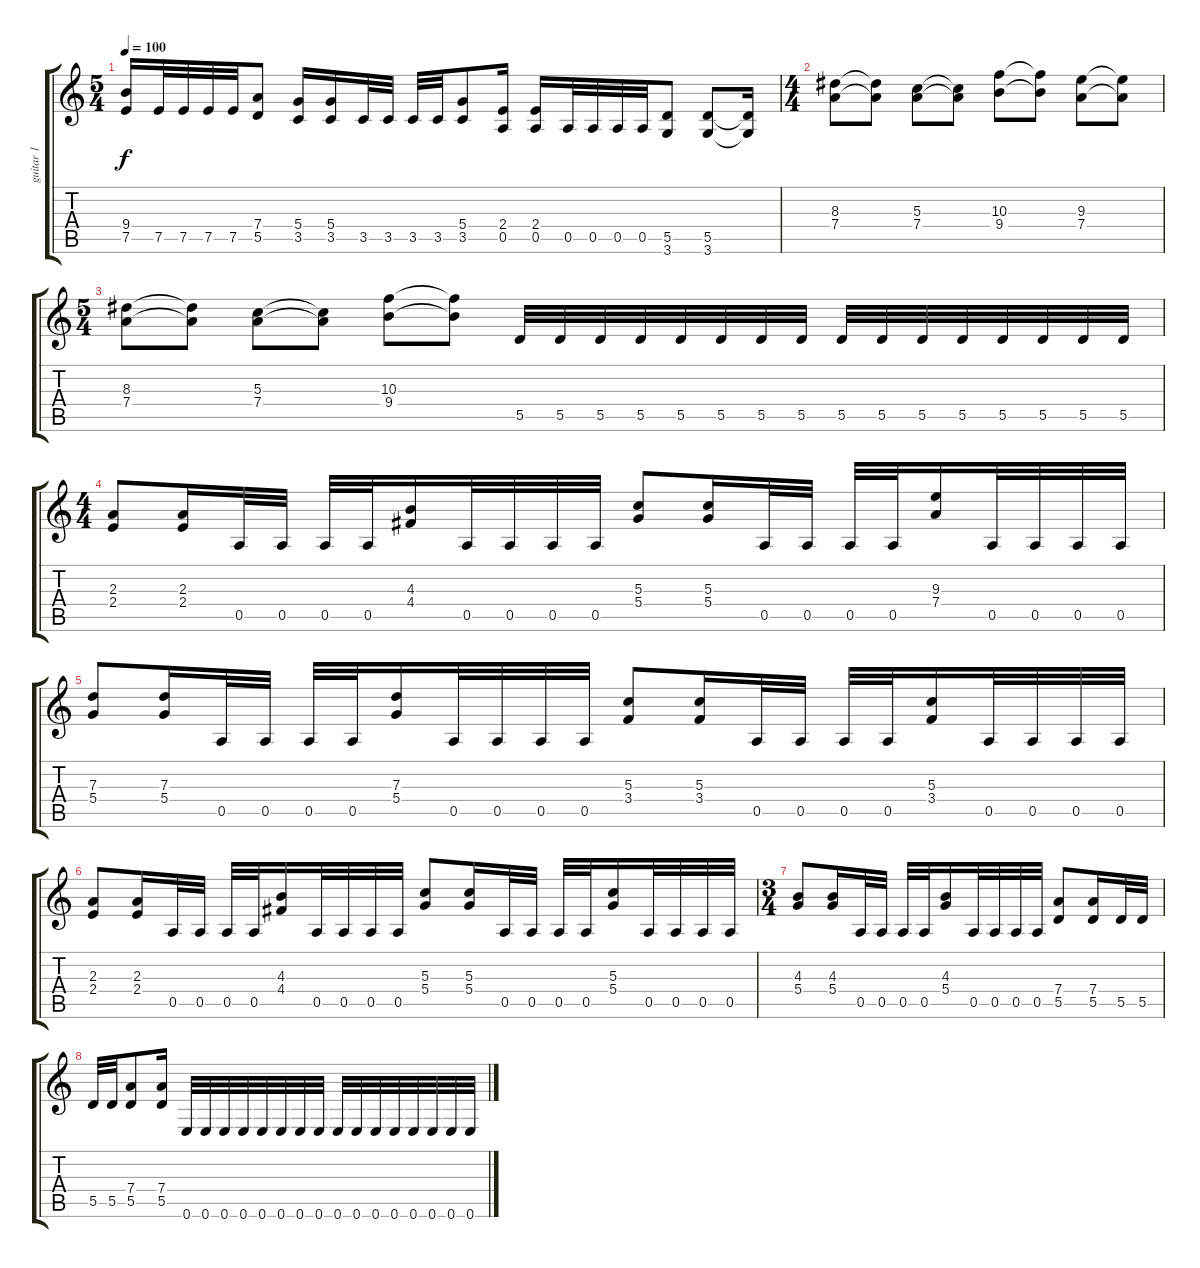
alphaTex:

\track ("guitar 1" "guitar 1") {instrument distortionguitar}
\staff {score tabs}
\tuning (E4 B3 G3 D3 A2 E2) {hide}
\ts (5 4)
\tempo 100
\clef g2
\ks c
(9.4 7.5).16{dy f} 7.5.32 7.5.32 7.5.32 7.5.32 (7.4 5.5).8 (5.4 3.5).16 (5.4 3.5).16 3.5.32 3.5.32 3.5.32 3.5.32 (5.4 3.5).8 (2.4 0.5).16 (2.4 0.5).16 0.5.32 0.5.32 0.5.32 0.5.32 (5.5 3.6).8 (5.5 3.6).8 (5.5{t} 3.6{t}).16 |
\ts (4 4)
(8.3 7.4).8 (8.3{t} 7.4{t}).8 (5.3 7.4).8 (5.3{t} 7.4{t}).8 (10.3 9.4).8 (10.3{t} 9.4{t}).8 (9.3 7.4).8 (9.3{t} 7.4{t}).8 |
\ts (5 4)
(8.3 7.4).8 (8.3{t} 7.4{t}).8 (5.3 7.4).8 (5.3{t} 7.4{t}).8 (10.3 9.4).8 (10.3{t} 9.4{t}).8 5.5.32 5.5.32 5.5.32 5.5.32 5.5.32 5.5.32 5.5.32 5.5.32 5.5.32 5.5.32 5.5.32 5.5.32 5.5.32 5.5.32 5.5.32 5.5.32 |
\ts (4 4)
(2.3 2.4).8 (2.3 2.4).16 0.5.32 0.5.32 0.5.32 0.5.32 (4.3 4.4).16 0.5.32 0.5.32 0.5.32 0.5.32 (5.3 5.4).8 (5.3 5.4).16 0.5.32 0.5.32 0.5.32 0.5.32 (9.3 7.4).16 0.5.32 0.5.32 0.5.32 0.5.32 |
(7.3 5.4).8 (7.3 5.4).16 0.5.32 0.5.32 0.5.32 0.5.32 (7.3 5.4).16 0.5.32 0.5.32 0.5.32 0.5.32 (5.3 3.4).8 (5.3 3.4).16 0.5.32 0.5.32 0.5.32 0.5.32 (5.3 3.4).16 0.5.32 0.5.32 0.5.32 0.5.32 |
(2.3 2.4).8 (2.3 2.4).16 0.5.32 0.5.32 0.5.32 0.5.32 (4.3 4.4).16 0.5.32 0.5.32 0.5.32 0.5.32 (5.3 5.4).8 (5.3 5.4).16 0.5.32 0.5.32 0.5.32 0.5.32 (5.3 5.4).16 0.5.32 0.5.32 0.5.32 0.5.32 |
\ts (3 4)
(4.3 5.4).8 (4.3 5.4).16 0.5.32 0.5.32 0.5.32 0.5.32 (4.3 5.4).16 0.5.32 0.5.32 0.5.32 0.5.32 (7.4 5.5).8 (7.4 5.5).16 5.5.32 5.5.32 |
5.5.32 5.5.32 (7.4 5.5).8 (7.4 5.5).16 0.6.32 0.6.32 0.6.32 0.6.32 0.6.32 0.6.32 0.6.32 0.6.32 0.6.32 0.6.32 0.6.32 0.6.32 0.6.32 0.6.32 0.6.32 0.6.32
